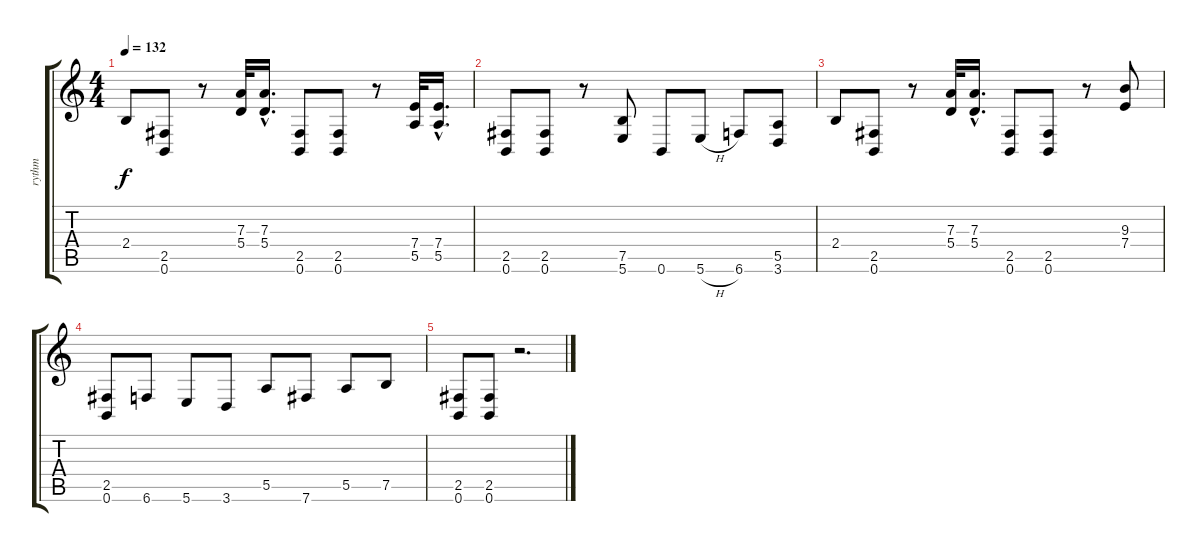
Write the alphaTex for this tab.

\track ("rythm" "rythm") {instrument distortionguitar}
\staff {score tabs}
\tuning (B3 Gb3 D3 A2 E2 B1) {hide}
\ts (4 4)
\tempo 132
\clef g2
\ks c
2.4.8{dy f} (2.5 0.6).8 r.8 (7.3 5.4).32 (7.3{hac} 5.4{hac}).16{d} (2.5 0.6).8 (2.5 0.6).8 r.8 (7.4 5.5).32 (7.4{hac} 5.5{hac}).16{d} |
(2.5 0.6).8 (2.5 0.6).8 r.8 (7.5 5.6).8 0.6.8 5.6{h}.8 6.6.8 (5.5 3.6).8 |
2.4.8 (2.5 0.6).8 r.8 (7.3 5.4).32 (7.3{hac} 5.4{hac}).16{d} (2.5 0.6).8 (2.5 0.6).8 r.8 (9.3 7.4).8 |
(2.5 0.6).8 6.6.8 5.6.8 3.6.8 5.5.8 7.6.8 5.5.8 7.5.8 |
(2.5 0.6).8 (2.5 0.6).8 r.2{d}
